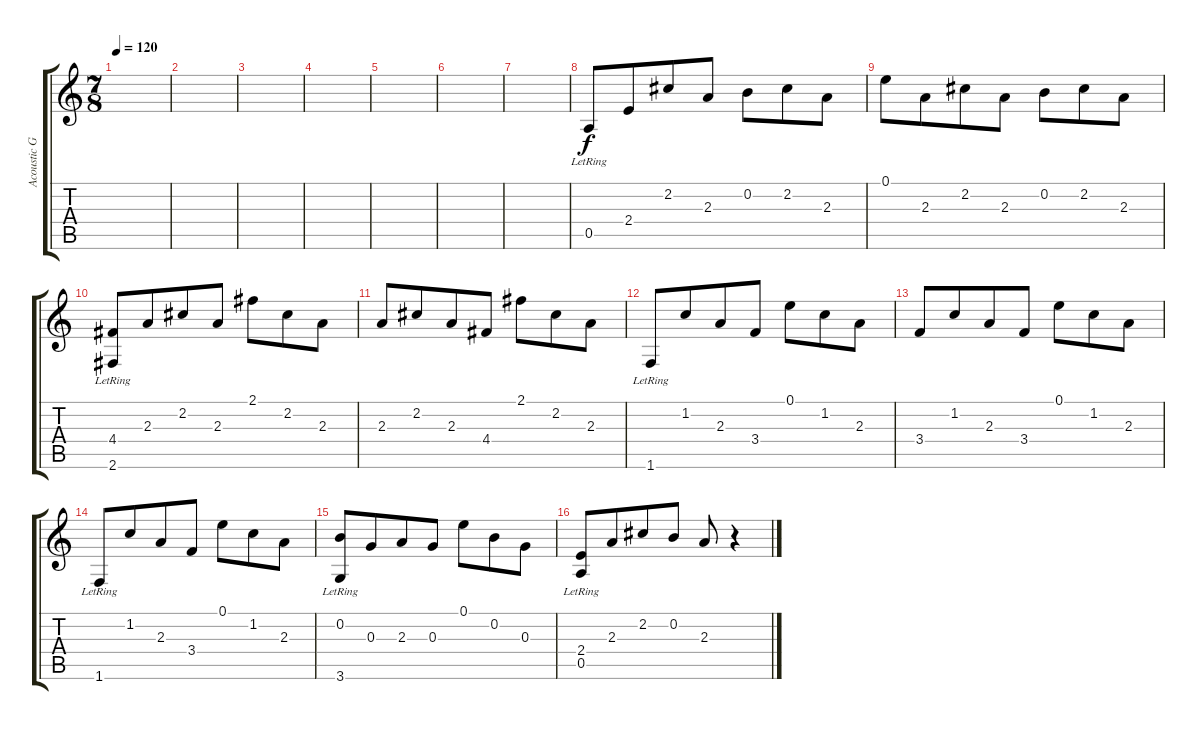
\track ("Acoustic Guitar" "Acoustic G") {instrument acousticguitarsteel}
\staff {score tabs}
\tuning (E4 B3 G3 D3 A2 E2) {hide}
\ts (7 8)
\tempo 120
\clef g2
\ks c
|
|
|
|
|
|
|
0.5{lr}.8 2.4.8 2.2.8 2.3.8 0.2.8 2.2.8 2.3.8 |
0.1.8 2.3.8 2.2.8 2.3.8 0.2.8 2.2.8 2.3.8 |
(4.4 2.6{lr}).8 2.3.8 2.2.8 2.3.8 2.1.8 2.2.8 2.3.8 |
2.3.8 2.2.8 2.3.8 4.4.8 2.1.8 2.2.8 2.3.8 |
1.6{lr}.8 1.2.8 2.3.8 3.4.8 0.1.8 1.2.8 2.3.8 |
3.4.8 1.2.8 2.3.8 3.4.8 0.1.8 1.2.8 2.3.8 |
1.6{lr}.8 1.2.8 2.3.8 3.4.8 0.1.8 1.2.8 2.3.8 |
(0.2 3.6{lr}).8 0.3.8 2.3.8 0.3.8 0.1.8 0.2.8 0.3.8 |
(2.4 0.5{lr}).8 2.3.8 2.2.8 0.2.8 2.3.8 r.4
